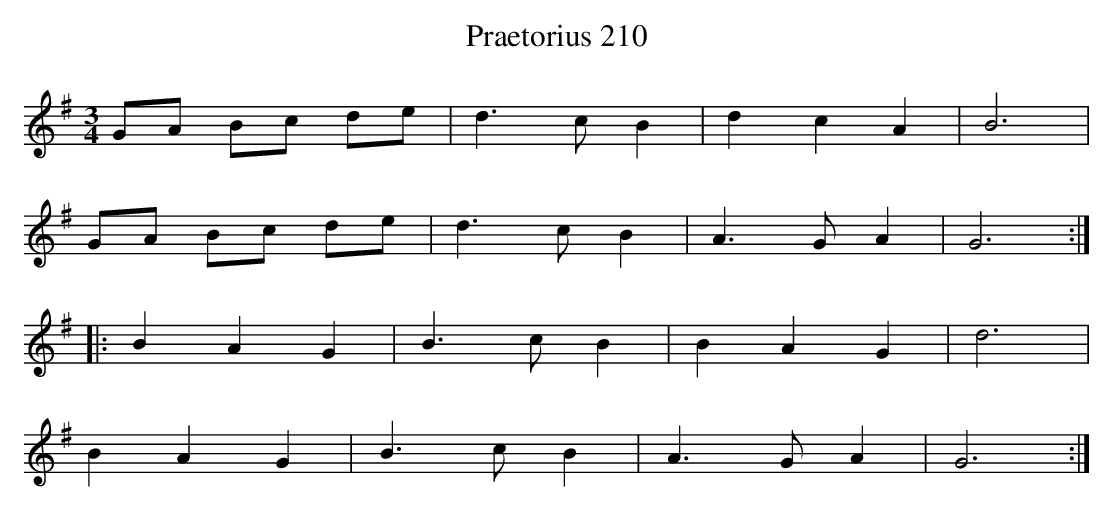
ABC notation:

X:1
T:Praetorius 210
M:3/4
K:G
GA Bc de | d3cB2 | d2c2A2 | B6 |
GA Bc de | d3cB2 | A3GA2 | G6 ::
B2A2G2 | B3cB2 | B2A2G2 | d6 |
B2A2G2 | B3cB2 | A3GA2 | G6:|
